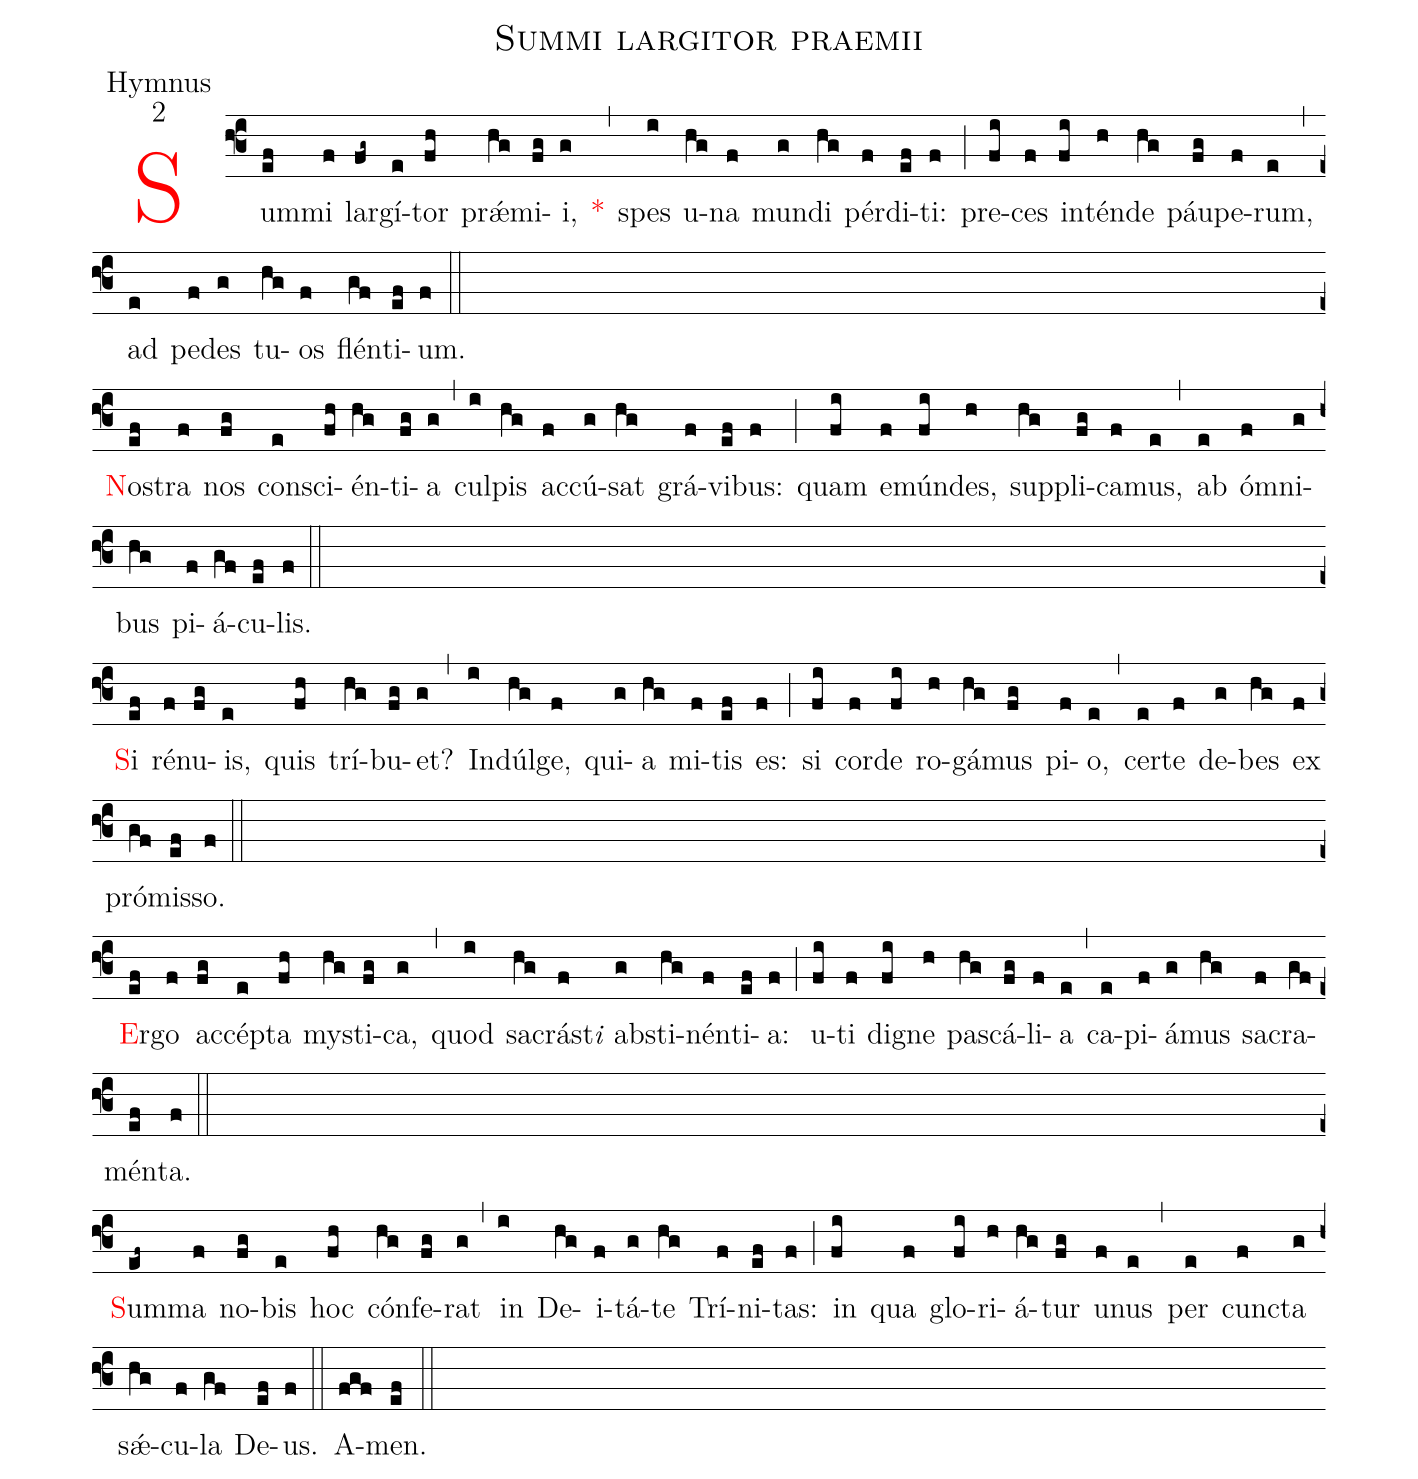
name:Summi largitor praemii;
office-part:Hymnus;
mode:2;
%%
<v>\textcolor{red}{S}</v>um(f3ef)mi(f) lar(fg~)gí(e)tor(fh) prǽ(hg)mi(fg)i,(g) <v>\textcolor{red}{*}</v>(,)
spes(i) u(hg)na(f) mun(g)di(hg) pér(f)di(ef)ti:(f) (;) pre(fi)ces(f) in(fi)tén(h)de(hg) páu(fg)pe(f)rum,(e) (,) ad(e) pe(f)des(g) tu(hg)os(f) flén(gf)ti(ef)um.(f) (::) (Z)


<v>{\textcolor{red}{N}}</v>os(ef)tra(f) nos(fg) con(e)sci(fh)én(hg)ti(fg)a(g) (,)
cul(i)pis(hg) ac(f)cú(g)sat(hg) grá(f)vi(ef)bus:(f) (;) quam(fi) e(f)mún(fi)des,(h) sup(hg)pli(fg)ca(f)mus,(e) (,) ab(e) óm(f)ni(g)bus(hg) pi(f)á(gf)cu(ef)lis.(f) (::) (Z)


<v>{\textcolor{red}{S}}</v>i(ef) ré(f)nu(fg)is,(e) quis(fh) trí(hg)bu(fg)et?(g) (,) In(i)dúl(hg)ge,(f) qui(g)a(hg) mi(f)tis(ef) es:(f) (;)
si(fi) cor(f)de(fi) ro(h)gá(hg)mus(fg) pi(f)o,(e) (,)
cer(e)te(f) de(g)bes(hg) ex(f) pró(gf)mis(ef)so.(f) (::) (Z)


<v>{\textcolor{red}{E}}</v>r(ef)go(f) ac(fg)cép(e)ta(fh) mys(hg)ti(fg)ca,(g) (,)
quod(i) sa(hg)crás(f)t<e>i</e> abs(g)ti(hg)nén(f)ti(ef)a:(f) (;) u(fi)ti(f) di(fi)gne(h) pas(hg)cá(fg)li(f)a(e) (,) ca(e)pi(f)á(g)mus(hg) sa(f)cra(gf)mén(ef)ta.(f) (::)  (Z)


<v>{\textcolor{red}{S}}</v>um(ef~)ma(f) no(fg)bis(e) hoc(fh) cón(hg)fe(fg)rat(g) (,) in(i) De(hg)i(f)tá(g)te(hg) Trí(f)ni(ef)tas:(f) (;) in(fi) qua(f) glo(fi)ri(h)á(hg)tur(fg) u(f)nus(e) (,) per(e) cunc(f)ta(g) sǽ(hg)cu(f)la(gf) De(ef)us.(f) (::) A(fgf)men.(ef) (::)
